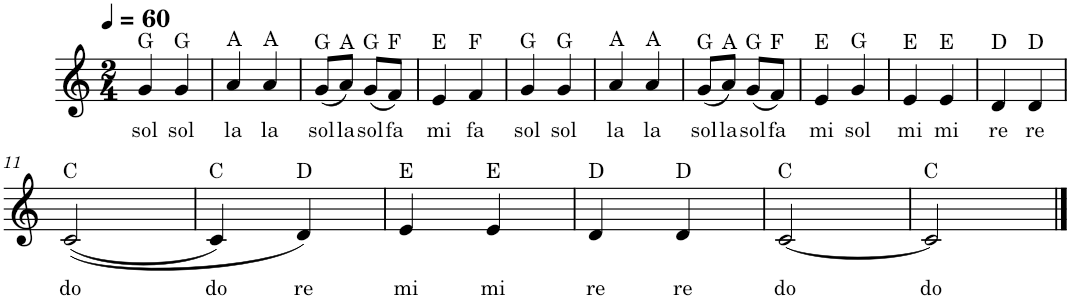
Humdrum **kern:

**kern	**text
*part1	*part1
*staff1	*staff1
*I"Piano	*
*I'Pno.	*
*clefG2	*
*k[]	*
*M2/4	*
*MM60	*
=1	=1
!LO:TX:a:t=G	!
!	!LO:LY:b
4g/	sol
!LO:TX:a:t=G	!
!	!LO:LY:b
4g/	sol
=2	=2
!LO:TX:a:t=A	!
!	!LO:LY:b
4a/	la
!LO:TX:a:t=A	!
!	!LO:LY:b
4a/	la
=3	=3
!LO:TX:a:t=G	!
!	!LO:LY:b
(8g/L	sol
!LO:TX:a:t=A	!
!	!LO:LY:b
8a/J)	la
!LO:TX:a:t=G	!
!	!LO:LY:b
(8g/L	sol
!LO:TX:a:t=F	!
!	!LO:LY:b
8f/J)	fa
=4	=4
!LO:TX:a:t=E	!
!	!LO:LY:b
4e/	mi
!LO:TX:a:t=F	!
!	!LO:LY:b
4f/	fa
=5	=5
!LO:TX:a:t=G	!
!	!LO:LY:b
4g/	sol
!LO:TX:a:t=G	!
!	!LO:LY:b
4g/	sol
=6	=6
!LO:TX:a:t=A	!
!	!LO:LY:b
4a/	la
!LO:TX:a:t=A	!
!	!LO:LY:b
4a/	la
=7	=7
!LO:TX:a:t=G	!
!	!LO:LY:b
(8g/L	sol
!LO:TX:a:t=A	!
!	!LO:LY:b
8a/J)	la
!LO:TX:a:t=G	!
!	!LO:LY:b
(8g/L	sol
!LO:TX:a:t=F	!
!	!LO:LY:b
8f/J)	fa
=8	=8
!LO:TX:a:t=E	!
!	!LO:LY:b
4e/	mi
!LO:TX:a:t=G	!
!	!LO:LY:b
4g/	sol
=9	=9
!LO:TX:a:t=E	!
!	!LO:LY:b
4e/	mi
!LO:TX:a:t=E	!
!	!LO:LY:b
4e/	mi
=10	=10
!LO:TX:a:t=D	!
!	!LO:LY:b
4d/	re
!LO:TX:a:t=D	!
!	!LO:LY:b
4d/	re
!!LO:LB:g=z
=11	=11
!LO:TX:a:t=C	!
!	!LO:LY:b
((2c/	do
=12	=12
!LO:TX:a:t=C	!
!	!LO:LY:b
4c/)	do
!LO:TX:a:t=D	!
!	!LO:LY:b
4d/)	re
=13	=13
!LO:TX:a:t=E	!
!	!LO:LY:b
4e/	mi
!LO:TX:a:t=E	!
!	!LO:LY:b
4e/	mi
=14	=14
!LO:TX:a:t=D	!
!	!LO:LY:b
4d/	re
!LO:TX:a:t=D	!
!	!LO:LY:b
4d/	re
=15	=15
!LO:TX:a:t=C	!
!	!LO:LY:b
[2c/	do
=16	=16
!LO:TX:a:t=C	!
!	!LO:LY:b
2c/]	do
==	==
*-	*-
